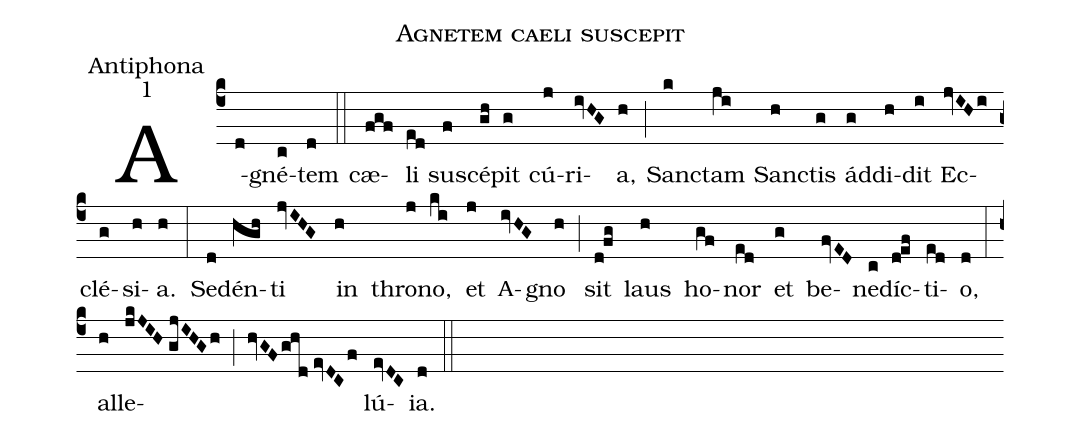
name:Agnetem caeli suscepit;
office-part:Antiphona;
mode:1;
%%
(c4) A(d)gné(c)tem(d) (::)
cæ(fgf)li(ed) su(f)scé(gh)pit(g) cú(j)ri(ivHG)a,(h) (;) San(k)ctam(ji) San(h)ctis(g) ád(g)di(h)dit(i) Ec(jvIHi)clé(g)si(h)a.(h) (:)
Se(d)dén(hgh)ti(jvIHG) in(h) thro(j)no,(ki) et(j) A(ivHG)gno(h) (;) sit(d!fg) laus(h) ho(gf)nor(ed) et(g) be(fvED)ne(c)díc(d!ef)ti(ed)o,(d) (:)
al(h)le(jkJIH//gjIHGh)(;)(hvGF/ghd//evDC/f)lú(evDC)ia.(d) (::)
